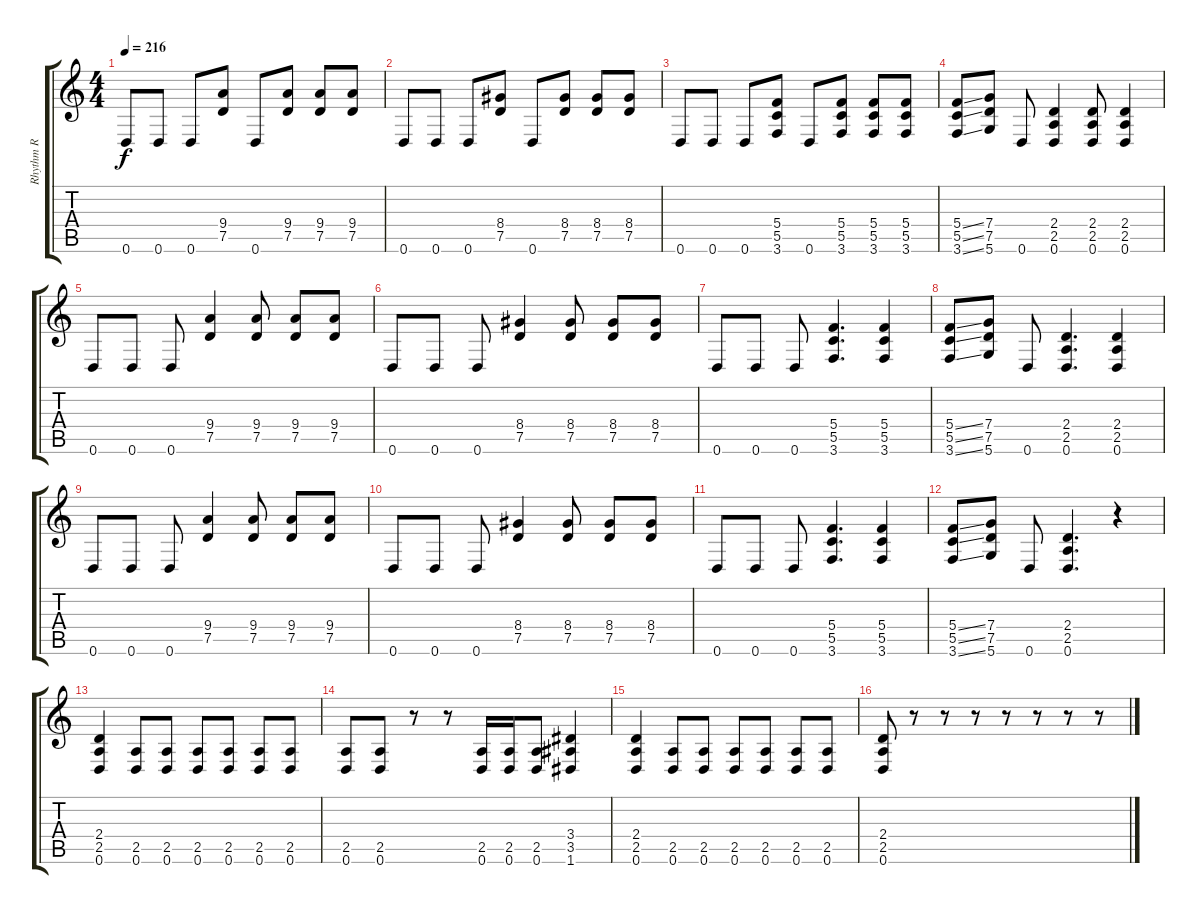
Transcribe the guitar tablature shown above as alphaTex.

\track ("Rhythm R" "Rhythm R") {instrument distortionguitar}
\staff {score tabs}
\tuning (D4 A3 F3 C3 G2 D2) {hide}
\ts (4 4)
\tempo 216
\clef g2
\ks c
0.6.8{dy f} 0.6.8 0.6.8 (9.4 7.5).8 0.6.8 (9.4 7.5).8 (9.4 7.5).8 (9.4 7.5).8 |
0.6.8 0.6.8 0.6.8 (8.4 7.5).8 0.6.8 (8.4 7.5).8 (8.4 7.5).8 (8.4 7.5).8 |
0.6.8 0.6.8 0.6.8 (5.4 5.5 3.6).8 0.6.8 (5.4 5.5 3.6).8 (5.4 5.5 3.6).8 (5.4 5.5 3.6).8 |
(5.4{ss} 5.5{ss} 3.6{ss}).8 (7.4 7.5 5.6).8 0.6.8 (2.4 2.5 0.6).4 (2.4 2.5 0.6).8 (2.4 2.5 0.6).4 |
0.6.8 0.6.8 0.6.8 (9.4 7.5).4 (9.4 7.5).8 (9.4 7.5).8 (9.4 7.5).8 |
0.6.8 0.6.8 0.6.8 (8.4 7.5).4 (8.4 7.5).8 (8.4 7.5).8 (8.4 7.5).8 |
0.6.8 0.6.8 0.6.8 (5.4 5.5 3.6).4{d} (5.4 5.5 3.6).4 |
(5.4{ss} 5.5{ss} 3.6{ss}).8 (7.4 7.5 5.6).8 0.6.8 (2.4 2.5 0.6).4{d} (2.4 2.5 0.6).4 |
0.6.8 0.6.8 0.6.8 (9.4 7.5).4 (9.4 7.5).8 (9.4 7.5).8 (9.4 7.5).8 |
0.6.8 0.6.8 0.6.8 (8.4 7.5).4 (8.4 7.5).8 (8.4 7.5).8 (8.4 7.5).8 |
0.6.8 0.6.8 0.6.8 (5.4 5.5 3.6).4{d} (5.4 5.5 3.6).4 |
(5.4{ss} 5.5{ss} 3.6{ss}).8 (7.4 7.5 5.6).8 0.6.8 (2.4 2.5 0.6).4{d} r.4 |
(2.4 2.5 0.6).4 (2.5 0.6).8 (2.5 0.6).8 (2.5 0.6).8 (2.5 0.6).8 (2.5 0.6).8 (2.5 0.6).8 |
(2.5 0.6).8 (2.5 0.6).8 r.8 r.8 (2.5 0.6).16 (2.5 0.6).16 (2.5 0.6).8 (3.4 3.5 1.6).4 |
(2.4 2.5 0.6).4 (2.5 0.6).8 (2.5 0.6).8 (2.5 0.6).8 (2.5 0.6).8 (2.5 0.6).8 (2.5 0.6).8 |
(2.4 2.5 0.6).8 r.8 r.8 r.8 r.8 r.8 r.8 r.8
